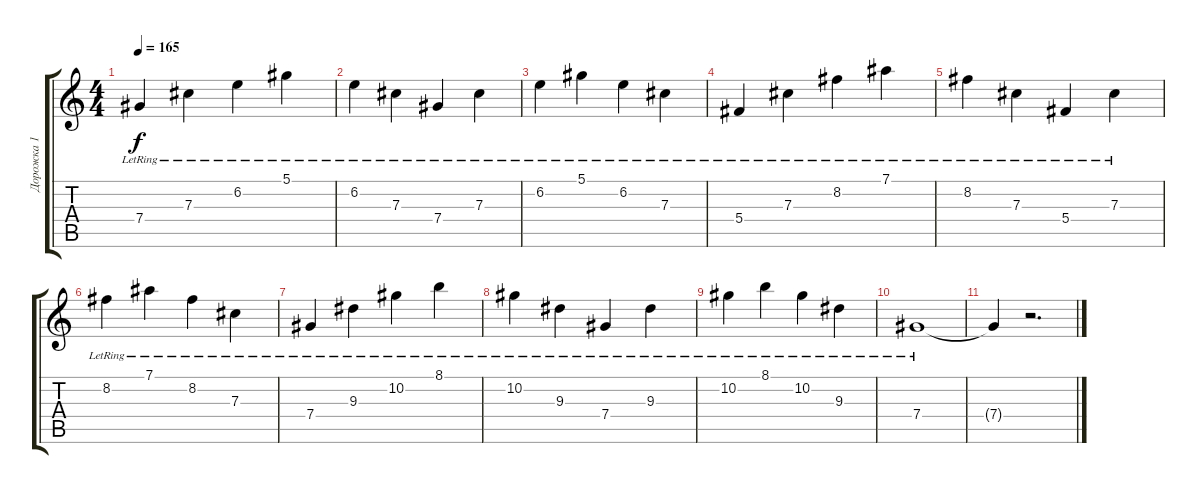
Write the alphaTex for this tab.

\track ("Дорожка 1" "Дорожка 1") {instrument acousticguitarsteel}
\staff {score tabs}
\tuning (Eb4 Bb3 Gb3 Db3 Ab2 Eb2) {hide}
\ts (4 4)
\tempo 165
\clef g2
\ks c
7.4{lr}.4{dy f} 7.3{lr}.4 6.2{lr}.4 5.1{lr}.4 |
6.2{lr}.4 7.3{lr}.4 7.4{lr}.4 7.3{lr}.4 |
6.2{lr}.4 5.1{lr}.4 6.2{lr}.4 7.3{lr}.4 |
5.4{lr}.4 7.3{lr}.4 8.2{lr}.4 7.1{lr}.4 |
8.2{lr}.4 7.3{lr}.4 5.4{lr}.4 7.3{lr}.4 |
8.2{lr}.4 7.1{lr}.4 8.2{lr}.4 7.3{lr}.4 |
7.4{lr}.4 9.3{lr}.4 10.2{lr}.4 8.1{lr}.4 |
10.2{lr}.4 9.3{lr}.4 7.4{lr}.4 9.3{lr}.4 |
10.2{lr}.4 8.1{lr}.4 10.2{lr}.4 9.3{lr}.4 |
7.4{lr}.1 |
7.4{t}.4 r.2{d}
